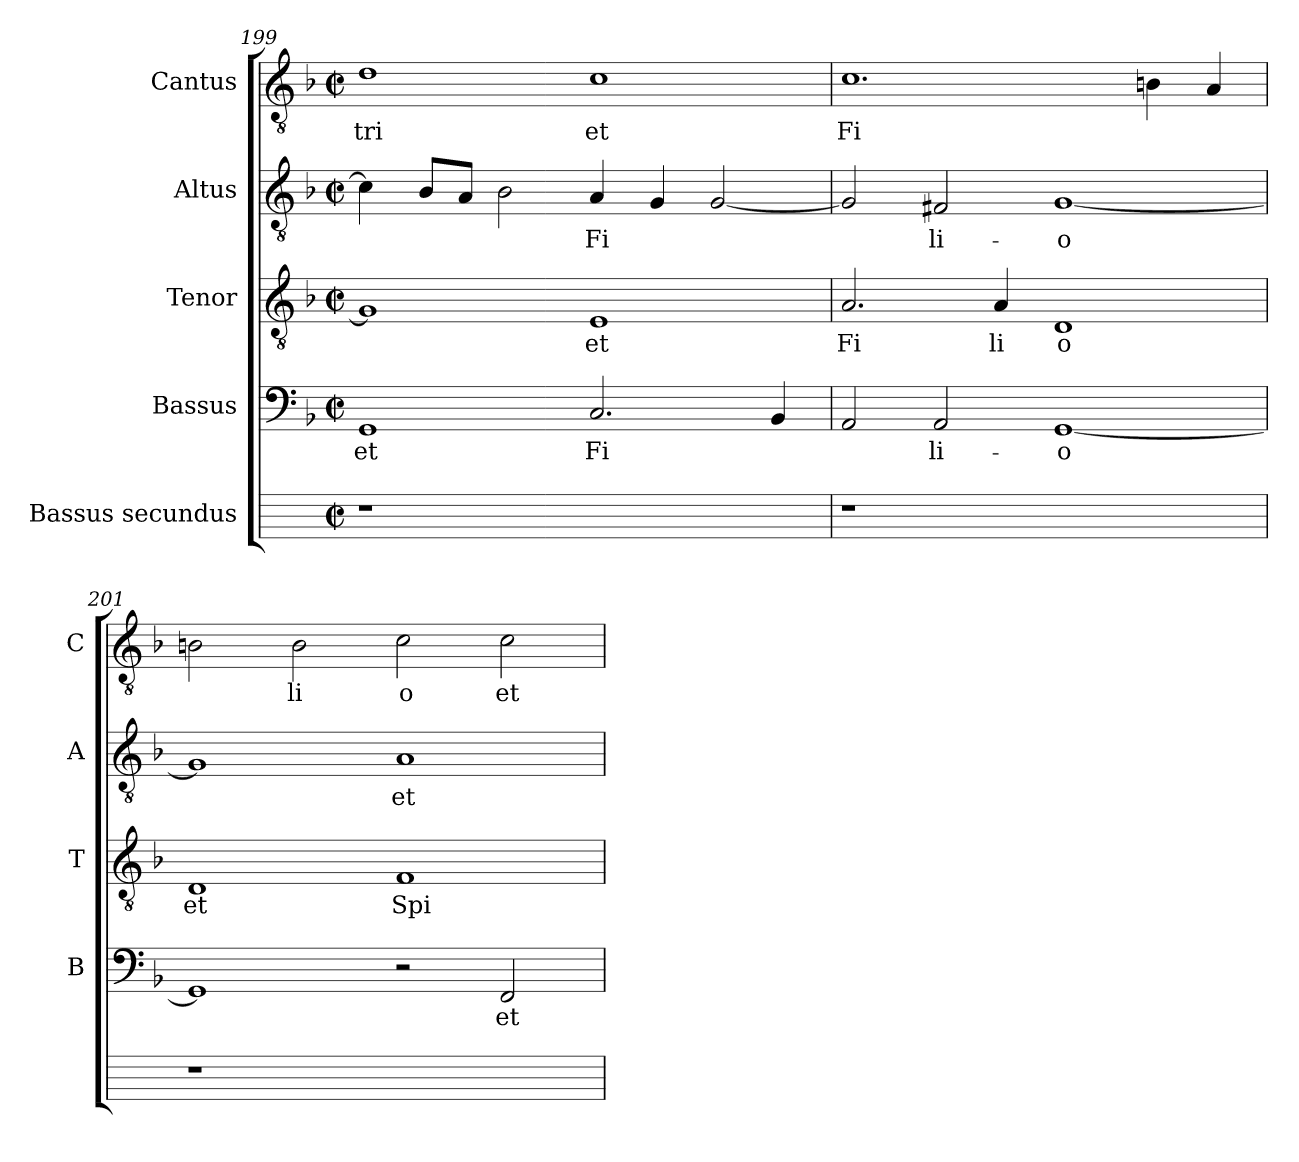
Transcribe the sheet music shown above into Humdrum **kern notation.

**kern	**kern	**text	**kern	**text	**kern	**text	**kern	**text
*part5	*part4	*part4	*part3	*part3	*part2	*part2	*part1	*part1
*staff5	*staff4	*staff4	*staff3	*staff3	*staff2	*staff2	*staff1	*staff1
*I"Bassus  secundus	*I"Bassus	*	*I"Tenor	*	*I"Altus	*	*I"Cantus	*
*	*I'B	*	*I'T	*	*I'A	*	*I'C	*
*	*clefF4	*	*clefGv2	*	*clefGv2	*	*clefGv2	*
*k[]	*k[b-]	*	*k[b-]	*	*k[b-]	*	*k[b-]	*
*C:	*F:	*	*F:	*	*F:	*	*F:	*
*M2/2	*M2/2	*	*M2/2	*	*M2/2	*	*M2/2	*
*met(c|)	*met(c|)	*	*met(c|)	*	*met(c|)	*	*met(c|)	*
=199	=199	=199	=199	=199	=199	=199	=199	=199
!	!	!LO:LY:b:cj	!	!LO:LY:b:cj	!	!LO:LY:b:cj	!	!LO:LY:b:cj
1r	1GG	et	1G]	.	4c\]	.	1d	tri
!	!	!	!	!	!	!LO:LY:b:cj	!	!
.	.	.	.	.	8B-/L	.	.	.
!	!	!	!	!	!	!LO:LY:b:cj	!	!
.	.	.	.	.	8A/J	.	.	.
!	!	!	!	!	!	!LO:LY:b:cj	!	!
.	.	.	.	.	2B-\	.	.	.
!	!	!LO:LY:b:cj	!	!LO:LY:b:cj	!	!LO:LY:b:cj	!	!LO:LY:b:cj
1ryy	2.C/	Fi-	1E	et	4A/	Fi-	1c	et
!	!	!	!	!	!	!LO:LY:b:cj	!	!
.	.	.	.	.	4G/	--	.	.
!	!	!	!	!	!	!LO:LY:b:cj	!	!
.	.	.	.	.	[<2G/	--	.	.
!	!	!LO:LY:b:cj	!	!	!	!	!	!
.	4BB-/	--	.	.	.	.	.	.
=200	=200	=200	=200	=200	=200	=200	=200	=200
!	!	!LO:LY:b:cj	!	!LO:LY:b:cj	!	!LO:LY:b:cj	!	!LO:LY:b:cj
1r	2AA/	--	2.A/	Fi	2G/]	--	1.c	Fi
!	!	!LO:LY:b:cj	!	!	!	!LO:LY:b:cj	!	!
.	2AA/	-li-	.	.	2F#/	-li-	.	.
!	!	!	!	!LO:LY:b:cj	!	!	!	!
.	.	.	4A/	li	.	.	.	.
!	!	!LO:LY:b:cj	!	!LO:LY:b:cj	!	!LO:LY:b:cj	!	!
1ryy	[<1GG	-o	1D	o	[<1G	-o	.	.
!	!	!	!	!	!	!	!	!LO:LY:b:cj
.	.	.	.	.	.	.	4Bn\	.
!	!	!	!	!	!	!	!	!LO:LY:b:cj
.	.	.	.	.	.	.	4A/	.
!!LO:LB:g=z
=201	=201	=201	=201	=201	=201	=201	=201	=201
!	!	!LO:LY:b:cj	!	!LO:LY:b:cj	!	!LO:LY:b:cj	!	!LO:LY:b:cj
1r	1GG]	.	1D	et	1G]	.	2Bn\	.
!	!	!	!	!	!	!	!	!LO:LY:b:cj
.	.	.	.	.	.	.	2B\	li
!	!	!	!	!LO:LY:b:cj	!	!LO:LY:b:cj	!	!LO:LY:b:cj
1ryy	2r	.	1F	Spi	1A	et	2c\	o
!	!	!LO:LY:b:cj	!	!	!	!	!	!LO:LY:b:cj
.	2FF/	et	.	.	.	.	2c\	et
=	=	=	=	=	=	=	=	=
*-	*-	*-	*-	*-	*-	*-	*-	*-
